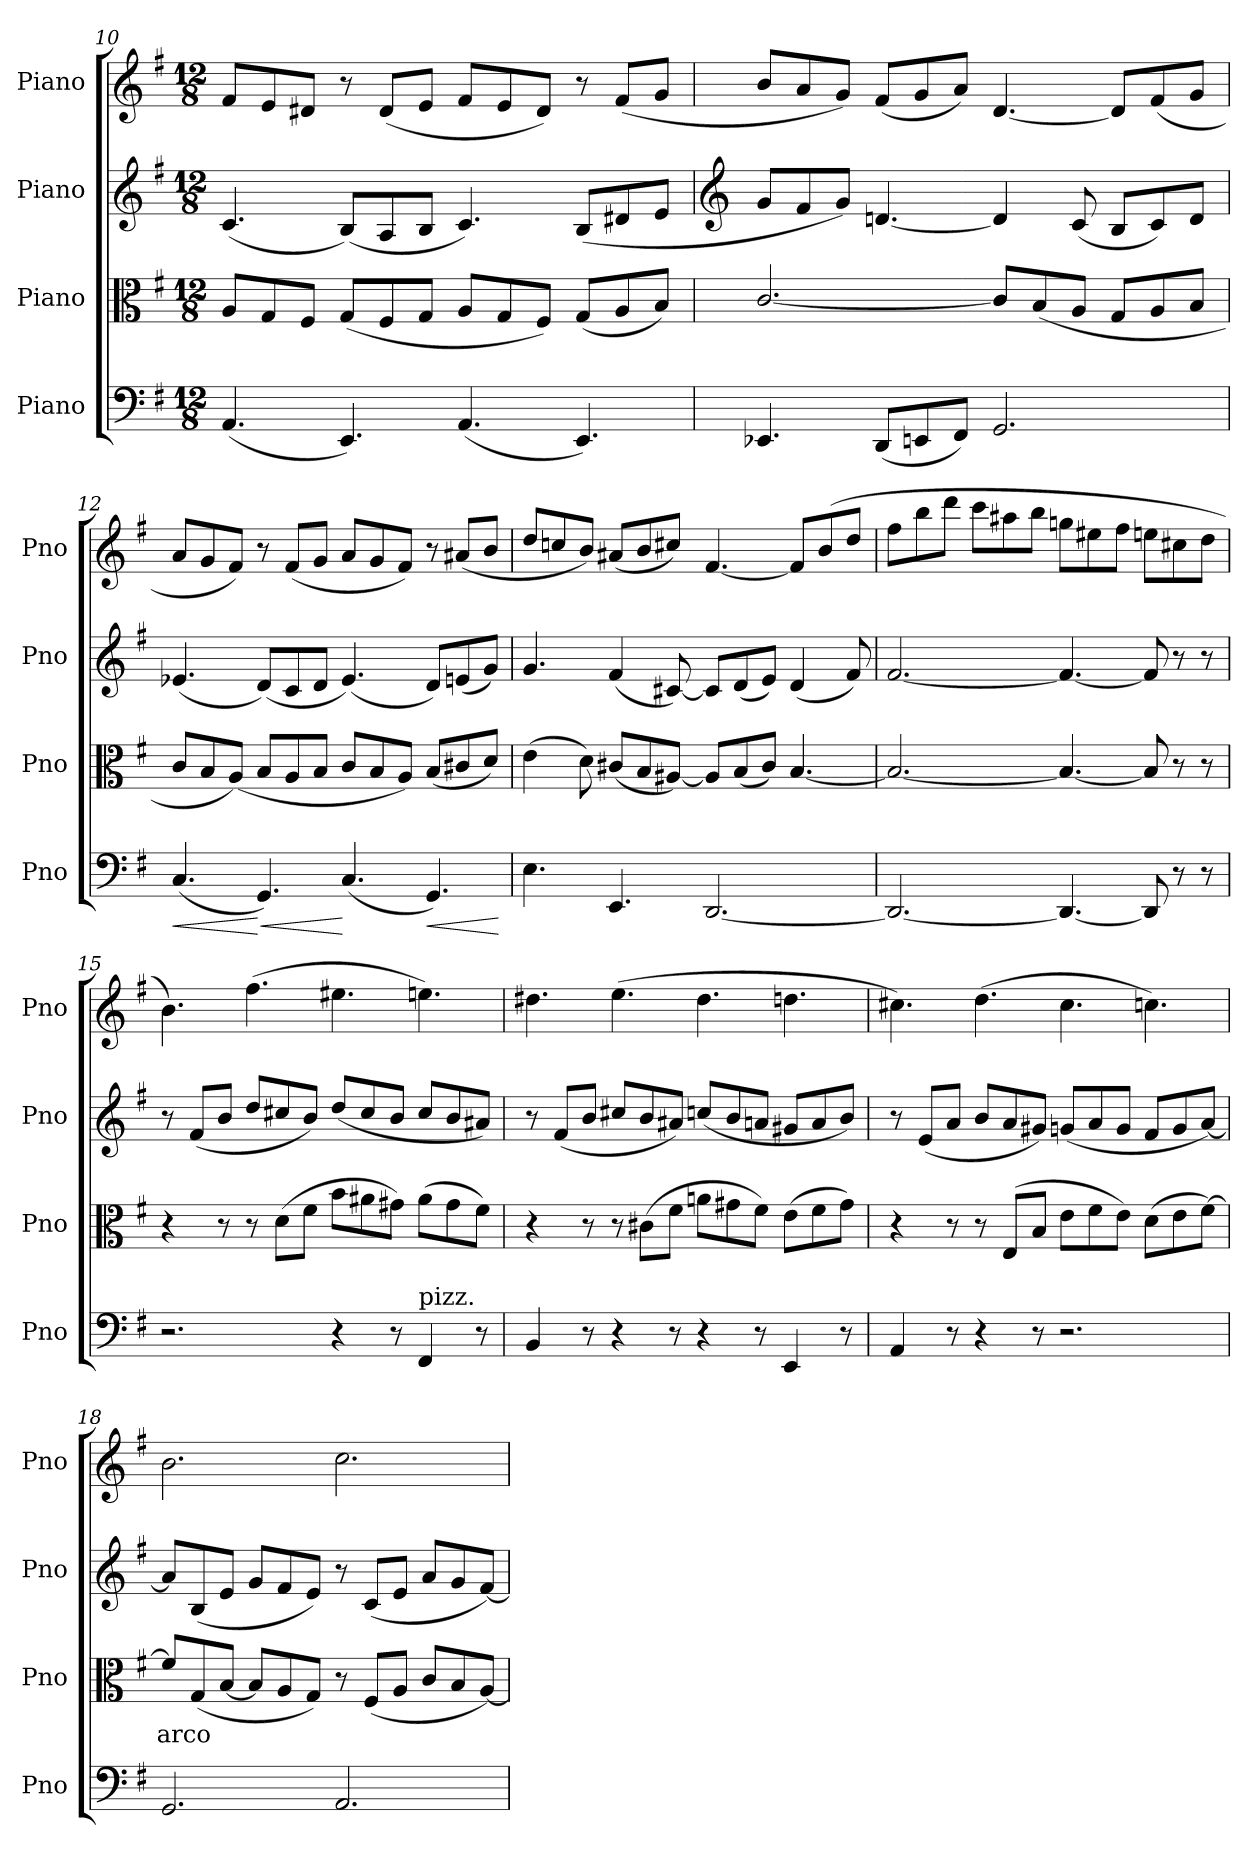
**kern	**dynam	**kern	**text	**kern	**kern
*part4	*part4	*part3	*part3	*part2	*part1
*staff4	*staff4	*staff3	*staff3	*staff2	*staff1
*I"Piano	*	*I"Piano	*	*I"Piano	*I"Piano
*I'Pno	*	*I'Pno	*	*I'Pno	*I'Pno
*clefF4	*	*clefC3	*	*clefG2	*clefG2
*k[f#]	*	*k[f#]	*	*k[f#]	*k[f#]
*M12/8	*	*M12/8	*	*M12/8	*M12/8
=10	=10	=10	=10	=10	=10
(4.AA/	.	8A/L	.	(4.c/	8f#/L
.	.	8G/	.	.	8e/
.	.	8F#/J	.	.	8d#X/J
4.EE/)	.	(8G/L	.	(8B/L)	8r
.	.	8F#/	.	8A/	(8d#/L
.	.	8G/J	.	8B/J	8e/J
(4.AA/	.	8A/L	.	4.c/)	8f#/L
.	.	8G/	.	.	8e/
.	.	8F#/J)	.	.	8d#/J)
4.EE/)	.	(8G/L	.	(8B/L	8r
.	.	8A/	.	8d#X/	(8f#/L
.	.	8B/J)	.	8e/J	8g/J
!!LO:LB:g=z
=11	=11	=11	=11	=11	=11
*	*	*	*	*clefG2	*
4.EE-X/	.	[2.c/	.	8g/L	8b/L
.	.	.	.	8f#/	8a/
.	.	.	.	8g/J)	8g/J)
(8DD/L	.	.	.	[4.dn/	(8f#/L
8EEn/	.	.	.	.	8g/
8FF#/J)	.	.	.	.	8a/J)
2.GG/	.	8c/L]	.	4d/]	[4.d/
.	.	(8B/	.	.	.
.	.	8A/J	.	(8c/	.
.	.	8G/L	.	8B/L	8d/L]
.	.	8A/	.	8c/)	(8f#/
.	.	8B/J	.	8d/J	8g/J
=12	=12	=12	=12	=12	=12
!	!LO:HP:b	!	!	!	!
(4.C/	<	8c/L	.	(4.e-X/	8a/L
.	.	8B/	.	.	8g/
.	.	(8A/J)	.	.	8f#/J)
!	!LO:HP:n=1:b	!	!	!	!
4.GG/)	[ <	8B/L	.	(8d/L)	8r
.	.	8A/	.	8c/	(8f#/L
.	.	8B/J	.	8d/J	8g/J
(4.C/	[	8c/L	.	(4.e-/)	8a/L
.	.	8B/	.	.	8g/
.	.	8A/J)	.	.	8f#/J)
!	!LO:HP:b	!	!	!	!
4.GG/)	<	(8B/L	.	8d/L)	8r
.	.	8c#X/	.	(8en/	(8a#X/L
.	.	8d/J)	.	8g/J)	8b/J
.	[	.	.	.	.
=13	=13	=13	=13	=13	=13
4.E\	.	(4e\	.	4.g/	8dd/L
.	.	.	.	.	8ccn/
.	.	8d\)	.	.	8b/J)
4.EE/	.	(8c#X/L	.	(4f#/	(8a#X/L
.	.	8B/	.	.	8b/
.	.	[8A#X/J)	.	[8c#X/)	8cc#X/J)
[2.DD/	.	8A#/L]	.	8c#/L]	[4.f#/
.	.	(8B/	.	(8d/	.
.	.	8c#/J)	.	8e/J)	.
.	.	[4.B/	.	(4d/	8f#/L]
.	.	.	.	.	(8b/
.	.	.	.	8f#/)	8dd/J
=14	=14	=14	=14	=14	=14
2.DD/_	.	2.B/_	.	[2.f#/	8ff#\L
.	.	.	.	.	8bb\
.	.	.	.	.	8ddd\J
.	.	.	.	.	8ccc\L
.	.	.	.	.	8aa#X\
.	.	.	.	.	8bb\J
4.DD/_	.	4.B/_	.	4.f#/_	8ggn\L
.	.	.	.	.	8ee#X\
.	.	.	.	.	8ff#\J
8DD/]	.	8B/]	.	8f#/]	8een\L
8r	.	8r	.	8r	8cc#X\
8r	.	8r	.	8r	8dd\J
=15	=15	=15	=15	=15	=15
2.r	.	4r	.	8r	4.b\)
.	.	.	.	(8f#/L	.
.	.	8r	.	8b/J	.
.	.	8r	.	8dd/L	(4.ff#\
.	.	(8d\L	.	8cc#X/	.
.	.	8f#\J	.	8b/J)	.
4r	.	8b\L	.	(8dd/L	4.ee#X\
.	.	8a#X\	.	8cc#/	.
8r	.	8g#X\J)	.	8b/J	.
!LO:TX:a:t=pizz.	!	!	!	!	!
4FF#/	.	(8a#\L	.	8cc#/L	4.een\)
.	.	8g#\	.	8b/	.
8r	.	8f#\J)	.	8a#X/J)	.
!!LO:LB:g=z
=16	=16	=16	=16	=16	=16
4BB/	.	4r	.	8r	4.dd#X\
.	.	.	.	(8f#/L	.
8r	.	8r	.	8b/J	.
4r	.	8r	.	8cc#X/L	(4.ee\
.	.	(8c#X\L	.	8b/	.
8r	.	8f#\J	.	8a#X/J)	.
4r	.	8an\L	.	(8ccn/L	4.dd#\
.	.	8g#X\	.	8b/	.
8r	.	8f#\J)	.	8an/J	.
4EE/	.	(8e\L	.	8g#X/L	4.ddn\
.	.	8f#\	.	8a/	.
8r	.	8g#\J)	.	8b/J)	.
=17	=17	=17	=17	=17	=17
4AA/	.	4r	.	8r	4.cc#X\)
.	.	.	.	(8e/L	.
8r	.	8r	.	8a/J	.
4r	.	8r	.	8b/L	(4.dd\
.	.	(8E/L	.	8a/	.
8r	.	8B/J	.	8g#X/J)	.
2.r	.	8e\L	.	(8gn/L	4.cc#\
.	.	8f#\	.	8a/	.
.	.	8e\J)	.	8g/J	.
.	.	(8d\L	.	8f#/L	4.ccn\)
.	.	8e\	.	8g/	.
.	.	[8f#\J)	.	[8a/J)	.
=18	=18	=18	=18	=18	=18
!	!	!	!LO:LY:b	!	!
2.GG/	.	8f#/L]	arco	8a/L]	2.b\
.	.	(8G/	.	(8B/	.
.	.	[8B/J	.	8e/J	.
.	.	8B/L]	.	8g/L	.
.	.	8A/	.	8f#/	.
.	.	8G/J)	.	8e/J)	.
2.AA/	.	8r	.	8r	2.cc\
.	.	(8F#/L	.	(8c/L	.
.	.	8A/J	.	8e/J	.
.	.	8c/L	.	8a/L	.
.	.	8B/	.	8g/	.
.	.	[8A/J)	.	[8f#/J)	.
=	=	=	=	=	=
*-	*-	*-	*-	*-	*-
